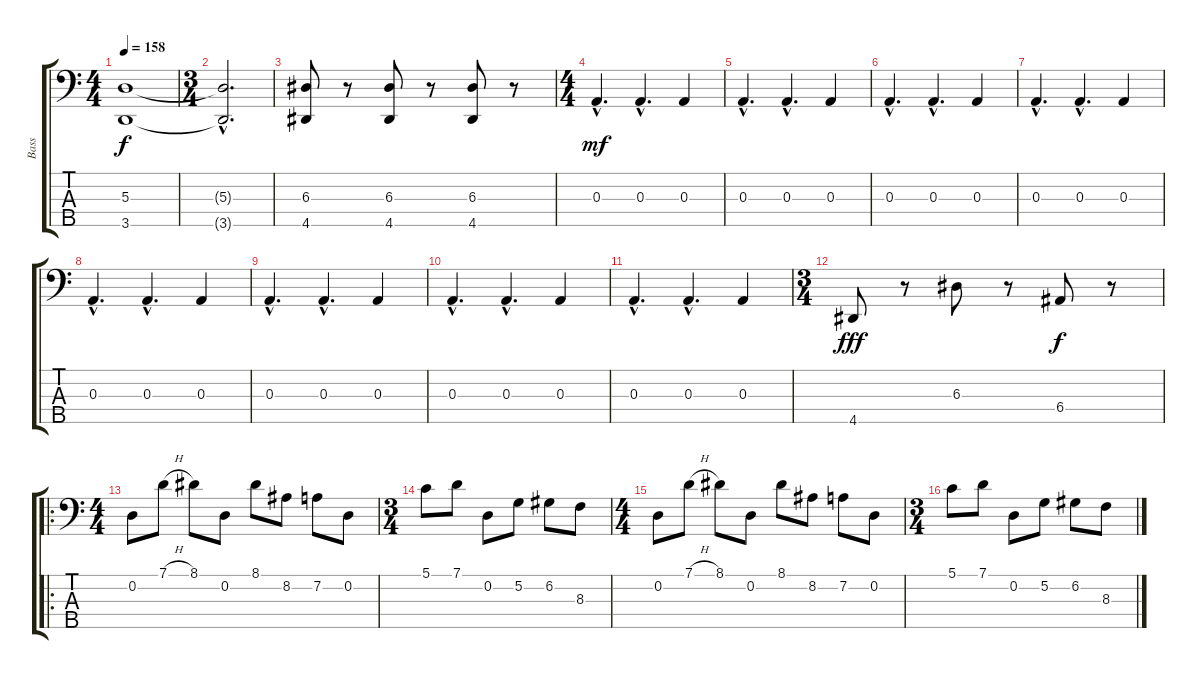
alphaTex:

\track ("Bass" "Bass") {instrument electricbassfinger}
\staff {score tabs}
\tuning (G2 D2 A1 E1 B0) {hide}
\ts (4 4)
\tempo 158
\clef f4
\ks c
(5.3{t} 3.5{t}).1{dy f} |
\ts (3 4)
(5.3{hac t} 3.5{hac t}).2{d} |
(6.3 4.5).8 r.8 (6.3 4.5).8 r.8 (6.3 4.5).8 r.8 |
\ts (4 4)
0.3{hac}.4{d dy mf} 0.3{hac}.4{d} 0.3.4 |
0.3{hac}.4{d} 0.3{hac}.4{d} 0.3.4 |
0.3{hac}.4{d} 0.3{hac}.4{d} 0.3.4 |
0.3{hac}.4{d} 0.3{hac}.4{d} 0.3.4 |
0.3{hac}.4{d} 0.3{hac}.4{d} 0.3.4 |
0.3{hac}.4{d} 0.3{hac}.4{d} 0.3.4 |
0.3{hac}.4{d} 0.3{hac}.4{d} 0.3.4 |
0.3{hac}.4{d} 0.3{hac}.4{d} 0.3.4 |
\ts (3 4)
4.5.8{dy fff} r.8 6.3.8 r.8 6.4.8{dy f} r.8 |
\ro
\ts (4 4)
0.2.8 7.1{h}.8 8.1.8 0.2.8 8.1.8 8.2.8 7.2.8 0.2.8 |
\ts (3 4)
5.1.8 7.1.8 0.2.8 5.2.8 6.2.8 8.3.8 |
\ts (4 4)
0.2.8 7.1{h}.8 8.1.8 0.2.8 8.1.8 8.2.8 7.2.8 0.2.8 |
\ts (3 4)
5.1.8 7.1.8 0.2.8 5.2.8 6.2.8 8.3.8
